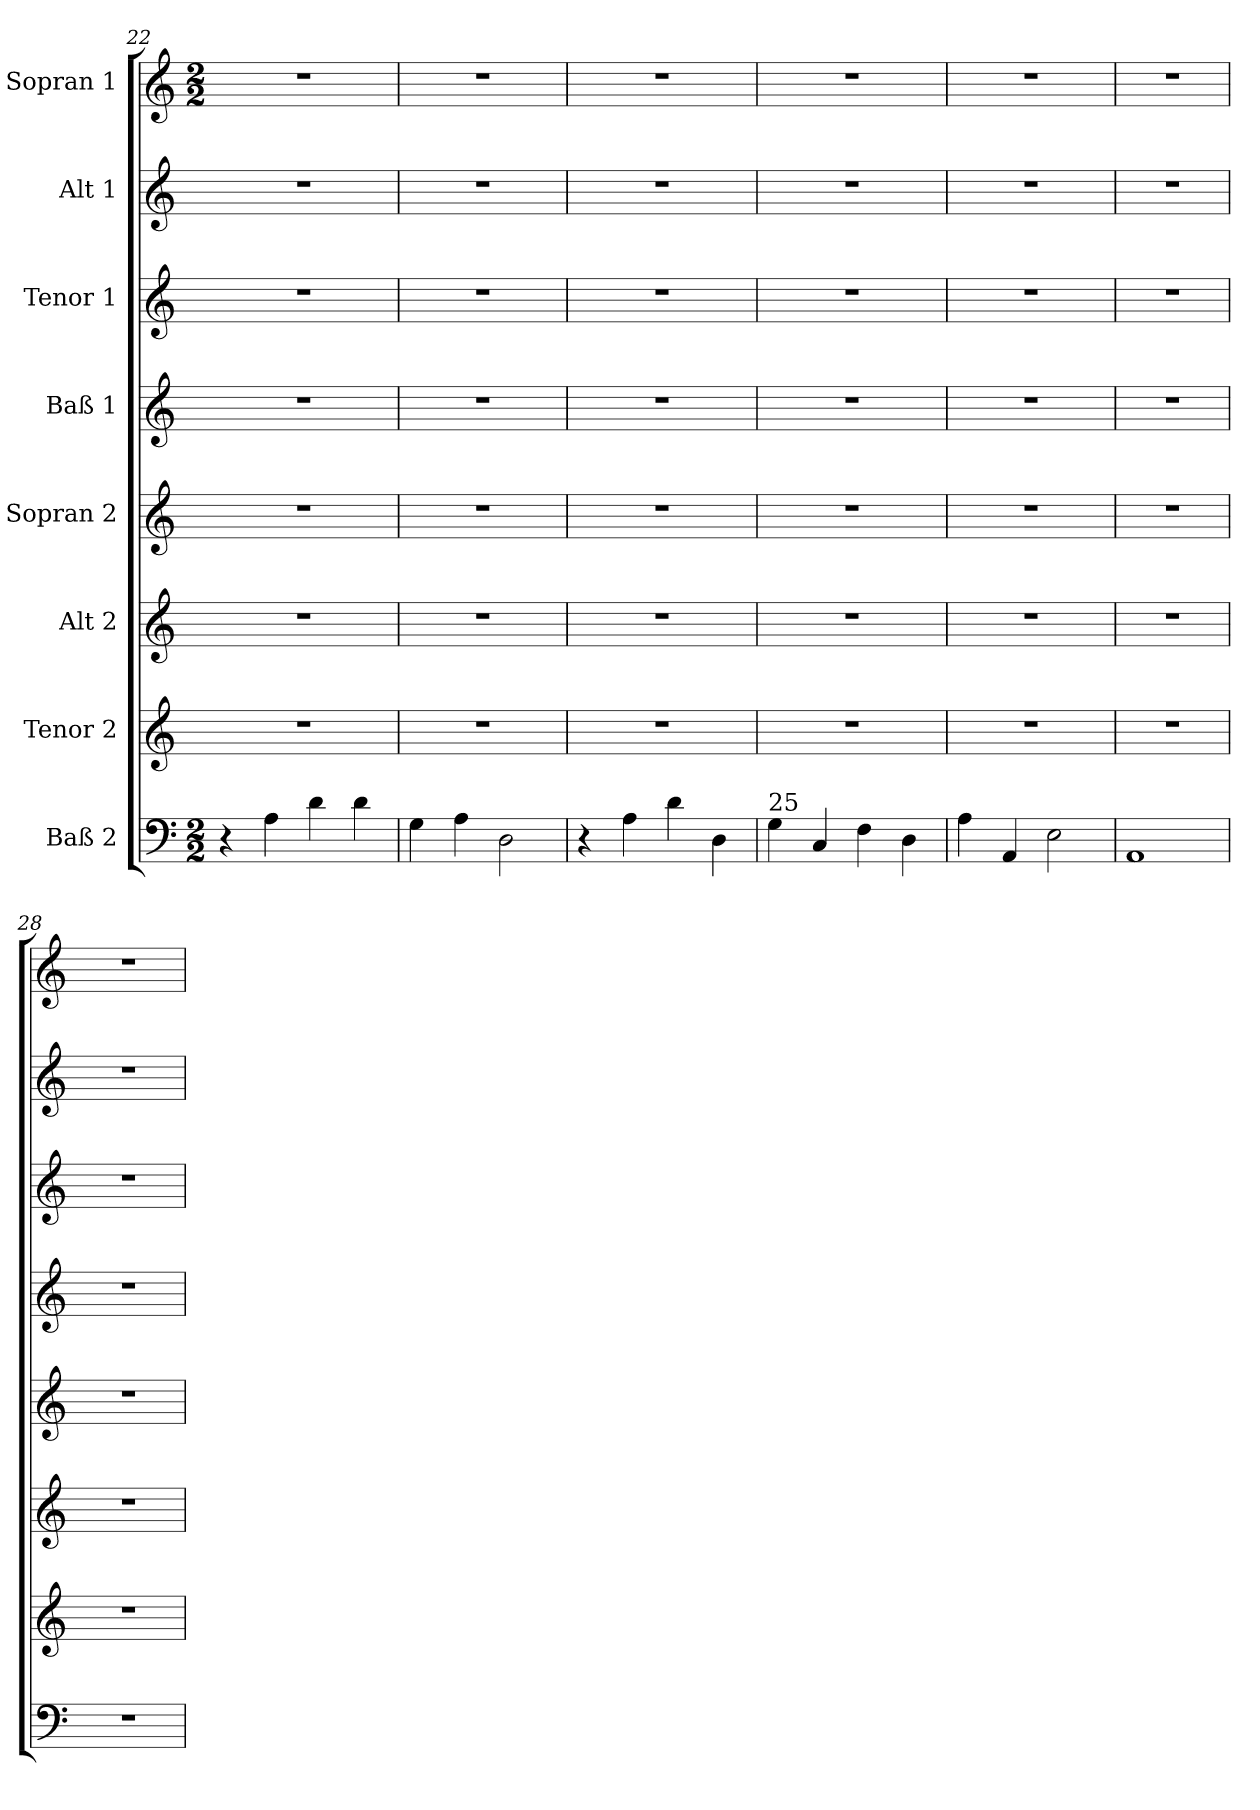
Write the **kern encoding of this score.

**kern	**kern	**kern	**kern	**kern	**kern	**kern	**kern
*part8	*part7	*part6	*part5	*part4	*part3	*part2	*part1
*staff8	*staff7	*staff6	*staff5	*staff4	*staff3	*staff2	*staff1
*I"Baß 2	*I"Tenor 2	*I"Alt 2	*I"Sopran 2	*I"Baß 1	*I"Tenor 1	*I"Alt 1	*I"Sopran 1
*clefF4	*clefG2	*clefG2	*clefG2	*clefG2	*clefG2	*clefG2	*clefG2
*k[]	*k[]	*k[]	*k[]	*k[]	*k[]	*k[]	*k[]
*M2/2	*	*	*	*	*	*	*M2/2
=22	=22	=22	=22	=22	=22	=22	=22
4r	1r	1r	1r	1r	1r	1r	1r
4A\	.	.	.	.	.	.	.
4d\	.	.	.	.	.	.	.
4d\	.	.	.	.	.	.	.
=23	=23	=23	=23	=23	=23	=23	=23
4G\	1r	1r	1r	1r	1r	1r	1r
4A\	.	.	.	.	.	.	.
2D\	.	.	.	.	.	.	.
!!LO:LB:g=z
=24	=24	=24	=24	=24	=24	=24	=24
4r	1r	1r	1r	1r	1r	1r	1r
4A\	.	.	.	.	.	.	.
4d\	.	.	.	.	.	.	.
4D\	.	.	.	.	.	.	.
=25	=25	=25	=25	=25	=25	=25	=25
!LO:TX:a:t=25	!	!	!	!	!	!	!
4G\	1r	1r	1r	1r	1r	1r	1r
4C/	.	.	.	.	.	.	.
4F\	.	.	.	.	.	.	.
4D\	.	.	.	.	.	.	.
=26	=26	=26	=26	=26	=26	=26	=26
4A\	1r	1r	1r	1r	1r	1r	1r
4AA/	.	.	.	.	.	.	.
2E\	.	.	.	.	.	.	.
=27	=27	=27	=27	=27	=27	=27	=27
1AA	1r	1r	1r	1r	1r	1r	1r
=28	=28	=28	=28	=28	=28	=28	=28
1r	1r	1r	1r	1r	1r	1r	1r
=	=	=	=	=	=	=	=
*-	*-	*-	*-	*-	*-	*-	*-
